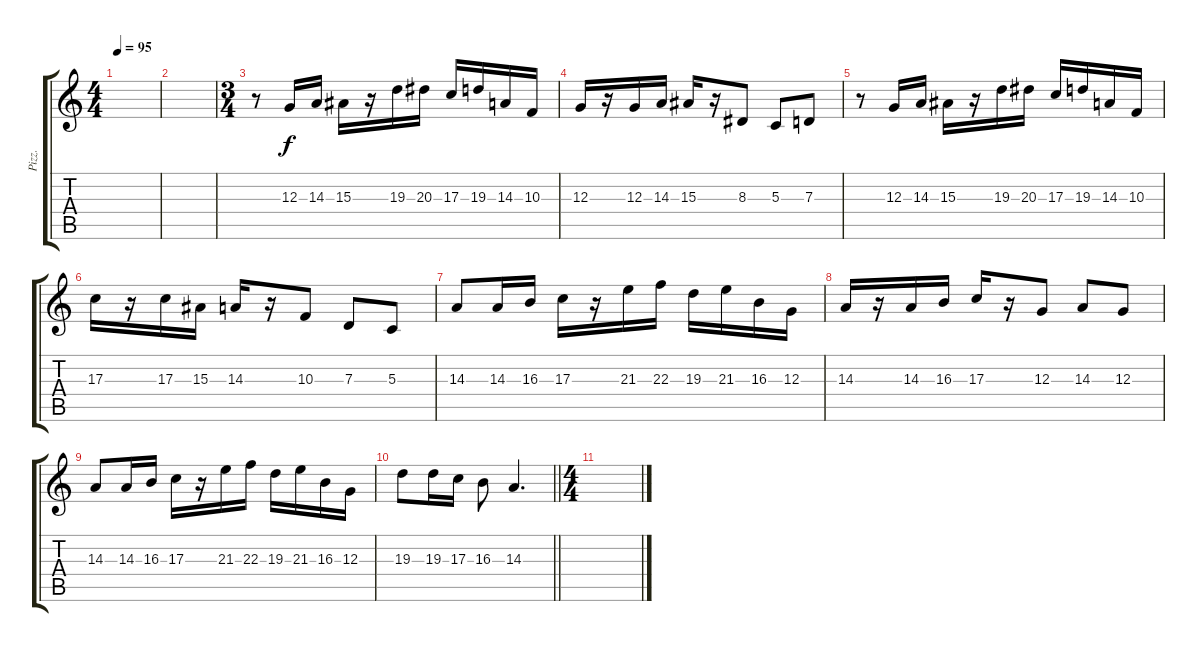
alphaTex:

\track ("Pizz." "Pizz.") {instrument pizzicatostrings}
\staff {score tabs}
\tuning (E4 B3 G3 D3 A2 E2) {hide}
\ts (4 4)
\tempo 95
\clef g2
\ks c
|
|
\ts (3 4)
r.8 12.3.16 14.3.16 15.3.16 r.16 19.3.16 20.3.16 17.3.16 19.3.16 14.3.16 10.3.16 |
12.3.16 r.16 12.3.16 14.3.16 15.3.16 r.16 8.3.8 5.3.8 7.3.8 |
r.8 12.3.16 14.3.16 15.3.16 r.16 19.3.16 20.3.16 17.3.16 19.3.16 14.3.16 10.3.16 |
17.3.16 r.16 17.3.16 15.3.16 14.3.16 r.16 10.3.8 7.3.8 5.3.8 |
14.3.8 14.3.16 16.3.16 17.3.16 r.16 21.3.16 22.3.16 19.3.16 21.3.16 16.3.16 12.3.16 |
14.3.16 r.16 14.3.16 16.3.16 17.3.16 r.16 12.3.8 14.3.8 12.3.8 |
14.3.8 14.3.16 16.3.16 17.3.16 r.16 21.3.16 22.3.16 19.3.16 21.3.16 16.3.16 12.3.16 |
\barLineRight lightlight
19.3.8 19.3.16 17.3.16 16.3.8 14.3.4{d} |
\ts (4 4)
